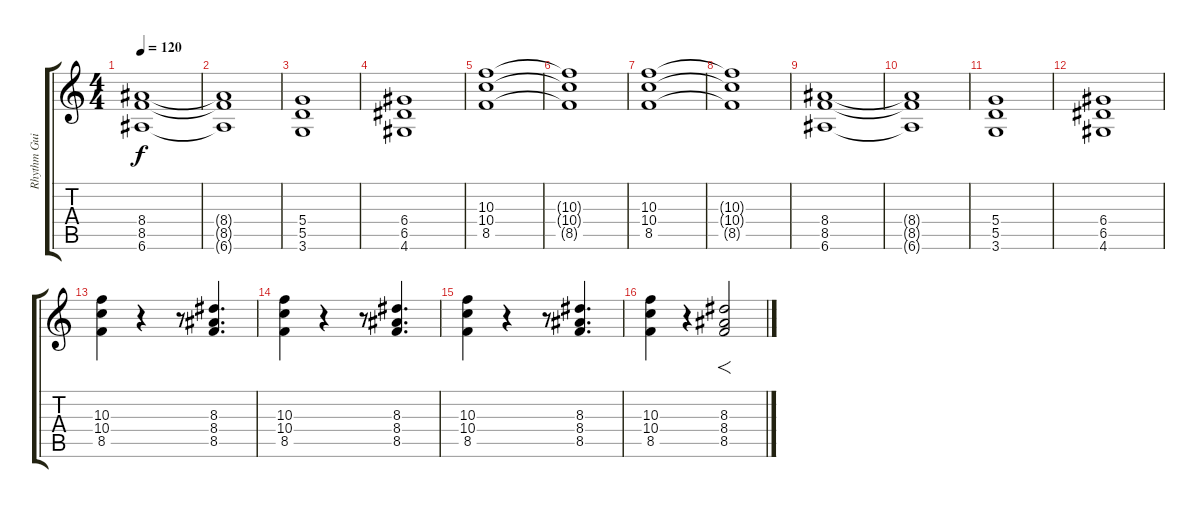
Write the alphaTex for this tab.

\track ("Rhythm Guitar" "Rhythm Gui") {instrument distortionguitar}
\staff {score tabs}
\tuning (E4 B3 G3 D3 A2 E2) {hide}
\ts (4 4)
\tempo 120
\clef g2
\ks c
(8.4 8.5 6.6).1{dy f} |
(8.4{t} 8.5{t} 6.6{t}).1 |
(5.4 5.5 3.6).1 |
(6.4 6.5 4.6).1 |
(10.3 10.4 8.5).1 |
(10.3{t} 10.4{t} 8.5{t}).1 |
(10.3 10.4 8.5).1 |
(10.3{t} 10.4{t} 8.5{t}).1 |
(8.4 8.5 6.6).1 |
(8.4{t} 8.5{t} 6.6{t}).1 |
(5.4 5.5 3.6).1 |
(6.4 6.5 4.6).1 |
(10.3 10.4 8.5).4 r.4 r.8 (8.3 8.4 8.5).4{d} |
(10.3 10.4 8.5).4 r.4 r.8 (8.3 8.4 8.5).4{d} |
(10.3 10.4 8.5).4 r.4 r.8 (8.3 8.4 8.5).4{d} |
(10.3 10.4 8.5).4 r.4 (8.3 8.4 8.5).2{f}
